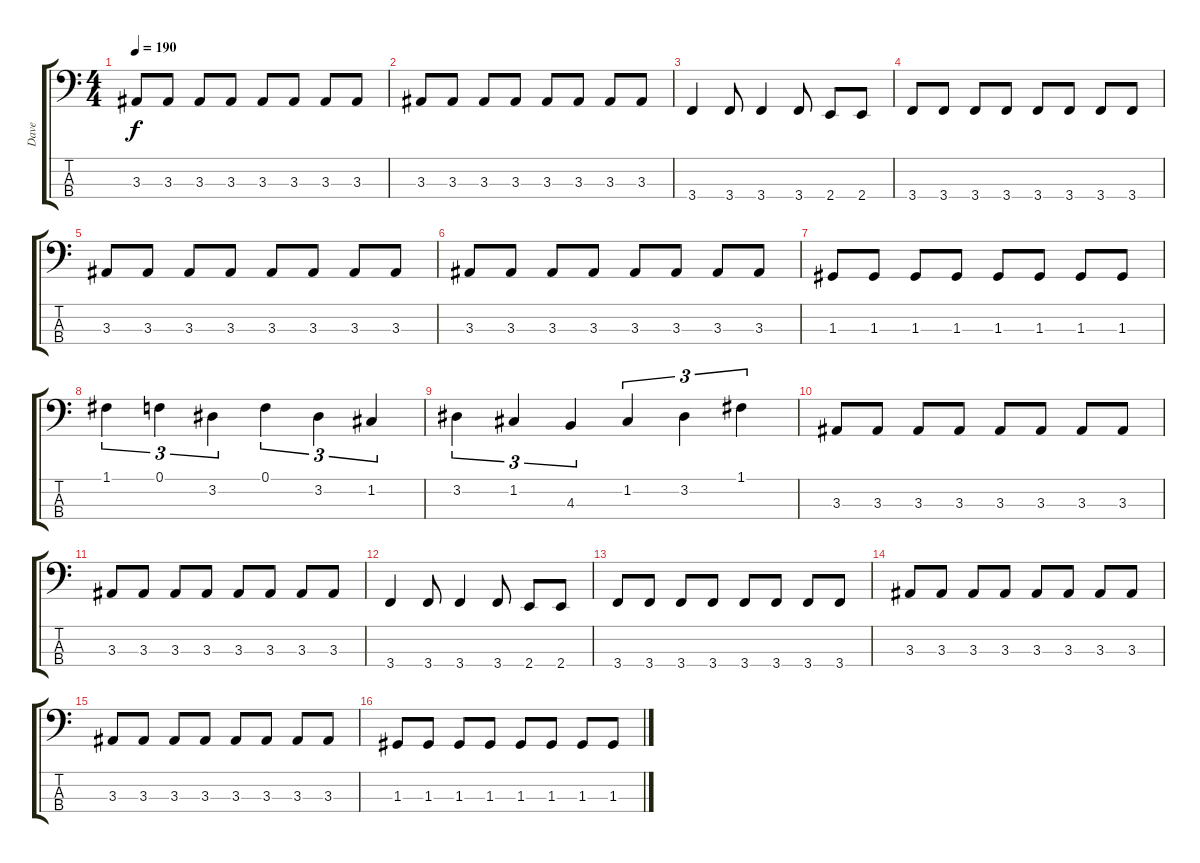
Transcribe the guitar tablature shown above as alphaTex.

\track ("Dave" "Dave") {instrument electricbasspick}
\staff {score tabs}
\tuning (F2 C2 G1 D1) {hide}
\ts (4 4)
\tempo 190
\clef f4
\ks c
3.3.8{dy f} 3.3.8 3.3.8 3.3.8 3.3.8 3.3.8 3.3.8 3.3.8 |
3.3.8 3.3.8 3.3.8 3.3.8 3.3.8 3.3.8 3.3.8 3.3.8 |
3.4.4 3.4.8 3.4.4 3.4.8 2.4.8 2.4.8 |
3.4.8 3.4.8 3.4.8 3.4.8 3.4.8 3.4.8 3.4.8 3.4.8 |
3.3.8 3.3.8 3.3.8 3.3.8 3.3.8 3.3.8 3.3.8 3.3.8 |
3.3.8 3.3.8 3.3.8 3.3.8 3.3.8 3.3.8 3.3.8 3.3.8 |
1.3.8 1.3.8 1.3.8 1.3.8 1.3.8 1.3.8 1.3.8 1.3.8 |
1.1.4{tu (3 2)} 0.1.4{tu (3 2)} 3.2.4{tu (3 2)} 0.1.4{tu (3 2)} 3.2.4{tu (3 2)} 1.2.4{tu (3 2)} |
3.2.4{tu (3 2)} 1.2.4{tu (3 2)} 4.3.4{tu (3 2)} 1.2.4{tu (3 2)} 3.2.4{tu (3 2)} 1.1.4{tu (3 2)} |
3.3.8 3.3.8 3.3.8 3.3.8 3.3.8 3.3.8 3.3.8 3.3.8 |
3.3.8 3.3.8 3.3.8 3.3.8 3.3.8 3.3.8 3.3.8 3.3.8 |
3.4.4 3.4.8 3.4.4 3.4.8 2.4.8 2.4.8 |
3.4.8 3.4.8 3.4.8 3.4.8 3.4.8 3.4.8 3.4.8 3.4.8 |
3.3.8 3.3.8 3.3.8 3.3.8 3.3.8 3.3.8 3.3.8 3.3.8 |
3.3.8 3.3.8 3.3.8 3.3.8 3.3.8 3.3.8 3.3.8 3.3.8 |
1.3.8 1.3.8 1.3.8 1.3.8 1.3.8 1.3.8 1.3.8 1.3.8
